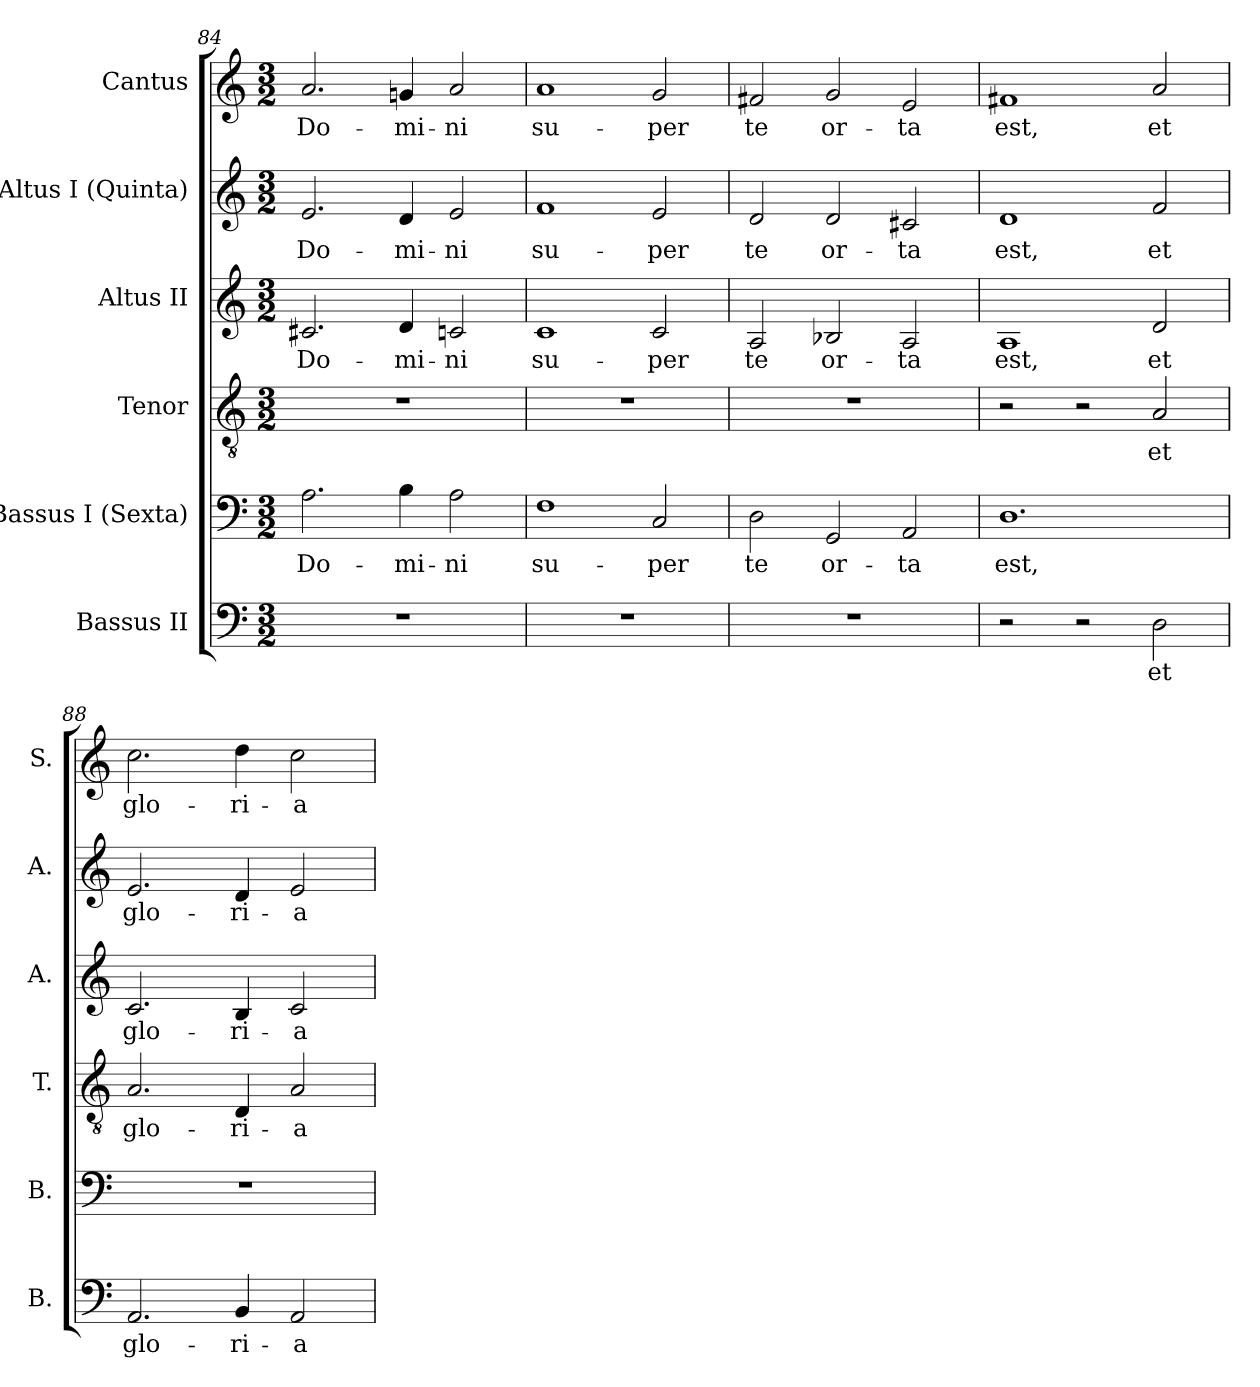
**kern	**text	**kern	**text	**kern	**text	**kern	**text	**kern	**text	**kern	**text
*part6	*part6	*part5	*part5	*part4	*part4	*part3	*part3	*part2	*part2	*part1	*part1
*staff6	*staff6	*staff5	*staff5	*staff4	*staff4	*staff3	*staff3	*staff2	*staff2	*staff1	*staff1
*I"Bassus II	*	*I"Bassus I (Sexta)	*	*I"Tenor	*	*I"Altus II	*	*I"Altus I (Quinta)	*	*I"Cantus	*
*I'B.	*	*I'B.	*	*I'T.	*	*I'A.	*	*I'A.	*	*I'S.	*
*clefF4	*	*clefF4	*	*clefGv2	*	*clefG2	*	*clefG2	*	*clefG2	*
*	*	*	*	*ITrd7c12	*	*	*	*	*	*	*
*k[]	*	*k[]	*	*k[]	*	*k[]	*	*k[]	*	*k[]	*
*C:	*	*C:	*	*C:	*	*C:	*	*C:	*	*C:	*
*M3/2	*	*M3/2	*	*M3/2	*	*M3/2	*	*M3/2	*	*M3/2	*
=84	=84	=84	=84	=84	=84	=84	=84	=84	=84	=84	=84
!LO:N:vis=1	!	!	!	!	!	!	!	!	!	!	!
!	!	!	!LO:LY:b:color=#000000	!LO:N:vis=1	!	!	!	!	!	!	!
!	!	!	!	!	!	!	!LO:LY:b:color=#000000	!	!	!	!
!	!	!	!	!	!	!	!	!	!LO:LY:b:color=#000000	!	!
!	!	!	!	!	!	!	!	!	!	!	!LO:LY:b:color=#000000
1.r	.	2.Ai\	Do-	1.r	.	2.c#Xi/	Do-	2.ei/	Do-	2.ai/	Do-
!	!	!	!LO:LY:b:color=#000000	!	!	!	!	!	!	!	!
!	!	!	!	!	!	!	!LO:LY:b:color=#000000	!	!	!	!
!	!	!	!	!	!	!	!	!	!LO:LY:b:color=#000000	!	!
!	!	!	!	!	!	!	!	!	!	!	!LO:LY:b:color=#000000
.	.	4Bi\	-mi-	.	.	4di/	-mi-	4di/	-mi-	4gni/	-mi-
!	!	!	!LO:LY:b:color=#000000	!	!	!	!	!	!	!	!
!	!	!	!	!	!	!	!LO:LY:b:color=#000000	!	!	!	!
!	!	!	!	!	!	!	!	!	!LO:LY:b:color=#000000	!	!
!	!	!	!	!	!	!	!	!	!	!	!LO:LY:b:color=#000000
.	.	2Ai\	-ni	.	.	2cni/	-ni	2ei/	-ni	2ai/	-ni
=85	=85	=85	=85	=85	=85	=85	=85	=85	=85	=85	=85
!LO:N:vis=1	!	!	!	!	!	!	!	!	!	!	!
!	!	!	!LO:LY:b:color=#000000	!LO:N:vis=1	!	!	!	!	!	!	!
!	!	!	!	!	!	!	!LO:LY:b:color=#000000	!	!	!	!
!	!	!	!	!	!	!	!	!	!LO:LY:b:color=#000000	!	!
!	!	!	!	!	!	!	!	!	!	!	!LO:LY:b:color=#000000
1.r	.	1Fi	su-	1.r	.	1ci	su-	1fi	su-	1ai	su-
!	!	!	!LO:LY:b:color=#000000	!	!	!	!	!	!	!	!
!	!	!	!	!	!	!	!LO:LY:b:color=#000000	!	!	!	!
!	!	!	!	!	!	!	!	!	!LO:LY:b:color=#000000	!	!
!	!	!	!	!	!	!	!	!	!	!	!LO:LY:b:color=#000000
.	.	2Ci/	-per	.	.	2ci/	-per	2ei/	-per	2gi/	-per
=86	=86	=86	=86	=86	=86	=86	=86	=86	=86	=86	=86
!LO:N:vis=1	!	!	!	!	!	!	!	!	!	!	!
!	!	!	!LO:LY:b:color=#000000	!LO:N:vis=1	!	!	!	!	!	!	!
!	!	!	!	!	!	!	!LO:LY:b:color=#000000	!	!	!	!
!	!	!	!	!	!	!	!	!	!LO:LY:b:color=#000000	!	!
!	!	!	!	!	!	!	!	!	!	!	!LO:LY:b:color=#000000
1.r	.	2Di\	te	1.r	.	2Ai/	te	2di/	te	2f#Xi/	te
!	!	!	!LO:LY:b:color=#000000	!	!	!	!	!	!	!	!
!	!	!	!	!	!	!	!LO:LY:b:color=#000000	!	!	!	!
!	!	!	!	!	!	!	!	!	!LO:LY:b:color=#000000	!	!
!	!	!	!	!	!	!	!	!	!	!	!LO:LY:b:color=#000000
.	.	2GGi/	or-	.	.	2B-Xi/	or-	2di/	or-	2gi/	or-
!	!	!	!LO:LY:b:color=#000000	!	!	!	!	!	!	!	!
!	!	!	!	!	!	!	!LO:LY:b:color=#000000	!	!	!	!
!	!	!	!	!	!	!	!	!	!LO:LY:b:color=#000000	!	!
!	!	!	!	!	!	!	!	!	!	!	!LO:LY:b:color=#000000
.	.	2AAi/	-ta	.	.	2Ai/	-ta	2c#Xi/	-ta	2ei/	-ta
!!LO:LB:g=z
=87	=87	=87	=87	=87	=87	=87	=87	=87	=87	=87	=87
!	!	!	!LO:LY:b:color=#000000	!	!	!	!	!	!	!	!
!	!	!	!	!	!	!	!LO:LY:b:color=#000000	!	!	!	!
!	!	!	!	!	!	!	!	!	!LO:LY:b:color=#000000	!	!
!	!	!	!	!	!	!	!	!	!	!	!LO:LY:b:color=#000000
2r	.	1.Di	est,	2r	.	1Ai	est,	1di	est,	1f#Xi	est,
2r	.	.	.	2r	.	.	.	.	.	.	.
!	!LO:LY:b:color=#000000	!	!	!	!	!	!	!	!	!	!
!	!	!	!	!	!LO:LY:b:color=#000000	!	!	!	!	!	!
!	!	!	!	!	!	!	!LO:LY:b:color=#000000	!	!	!	!
!	!	!	!	!	!	!	!	!	!LO:LY:b:color=#000000	!	!
!	!	!	!	!	!	!	!	!	!	!	!LO:LY:b:color=#000000
2Di\	et	.	.	2AAi/	et	2di/	et	2fi/	et	2ai/	et
=88	=88	=88	=88	=88	=88	=88	=88	=88	=88	=88	=88
!	!LO:LY:b:color=#000000	!LO:N:vis=1	!	!	!	!	!	!	!	!	!
!	!	!	!	!	!LO:LY:b:color=#000000	!	!	!	!	!	!
!	!	!	!	!	!	!	!LO:LY:b:color=#000000	!	!	!	!
!	!	!	!	!	!	!	!	!	!LO:LY:b:color=#000000	!	!
!	!	!	!	!	!	!	!	!	!	!	!LO:LY:b:color=#000000
2.AAi/	glo-	1.r	.	2.AAi/	glo-	2.ci/	glo-	2.ei/	glo-	2.cci\	glo-
!	!LO:LY:b:color=#000000	!	!	!	!	!	!	!	!	!	!
!	!	!	!	!	!LO:LY:b:color=#000000	!	!	!	!	!	!
!	!	!	!	!	!	!	!LO:LY:b:color=#000000	!	!	!	!
!	!	!	!	!	!	!	!	!	!LO:LY:b:color=#000000	!	!
!	!	!	!	!	!	!	!	!	!	!	!LO:LY:b:color=#000000
4BBi/	-ri-	.	.	4DDi/	-ri-	4Bi/	-ri-	4di/	-ri-	4ddi\	-ri-
!	!LO:LY:b:color=#000000	!	!	!	!	!	!	!	!	!	!
!	!	!	!	!	!LO:LY:b:color=#000000	!	!	!	!	!	!
!	!	!	!	!	!	!	!LO:LY:b:color=#000000	!	!	!	!
!	!	!	!	!	!	!	!	!	!LO:LY:b:color=#000000	!	!
!	!	!	!	!	!	!	!	!	!	!	!LO:LY:b:color=#000000
2AAi/	-a	.	.	2AAi/	-a	2ci/	-a	2ei/	-a	2cci\	-a
=	=	=	=	=	=	=	=	=	=	=	=
*-	*-	*-	*-	*-	*-	*-	*-	*-	*-	*-	*-
